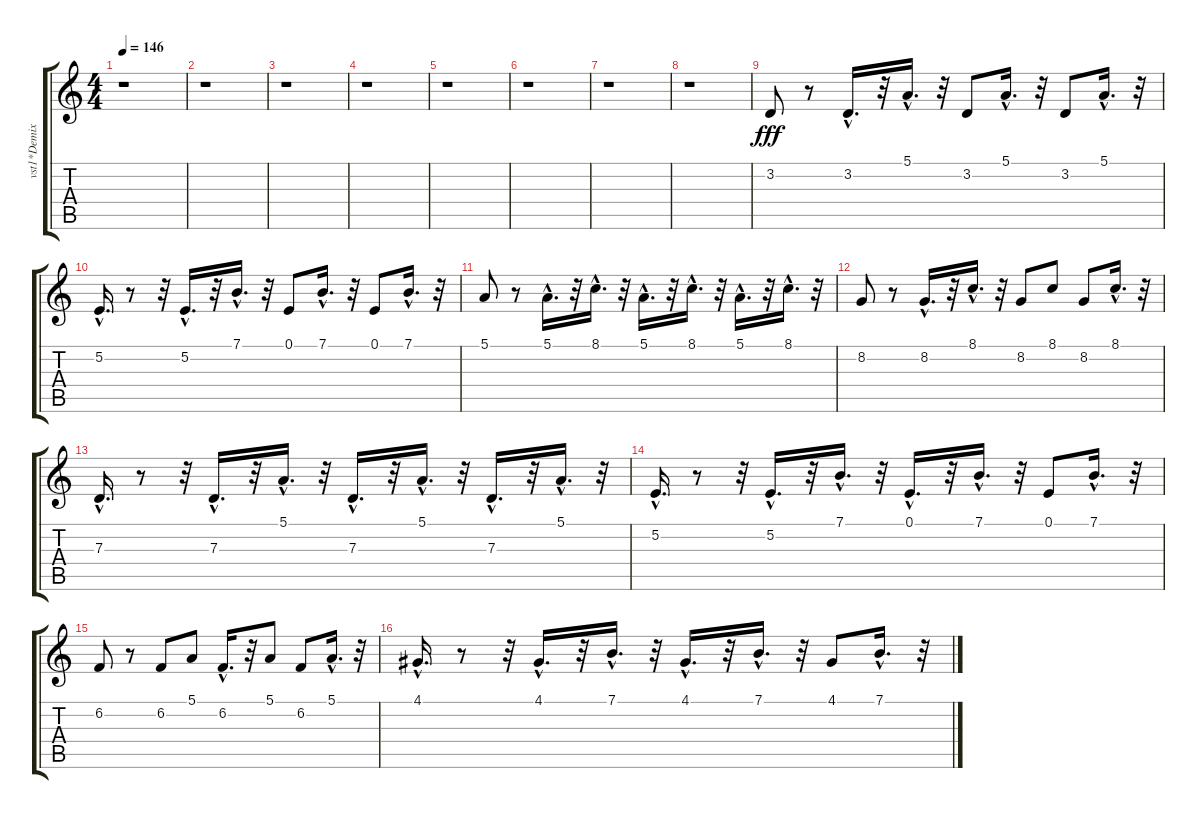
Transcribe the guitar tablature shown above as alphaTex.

\track ("vst1*Demixed 05" "vst1*Demix") {instrument oboe}
\staff {score tabs}
\tuning (E4 B3 G3 D3 A2 E2) {hide}
\ts (4 4)
\tempo 146
\clef g2
\ks c
r.1{dy fff} |
r.1 |
r.1 |
r.1 |
r.1 |
r.1 |
r.1 |
r.1 |
3.2.8 r.8 3.2{hac}.16{d} r.32 5.1{hac}.16{d} r.32 3.2.8 5.1{hac}.16{d} r.32 3.2.8 5.1{hac}.16{d} r.32 |
5.2{hac}.16{d} r.8 r.32 5.2{hac}.16{d} r.32 7.1{hac}.16{d} r.32 0.1.8 7.1{hac}.16{d} r.32 0.1.8 7.1{hac}.16{d} r.32 |
5.1.8 r.8 5.1{hac}.16{d} r.32 8.1{hac}.16{d} r.32 5.1{hac}.16{d} r.32 8.1{hac}.16{d} r.32 5.1{hac}.16{d} r.32 8.1{hac}.16{d} r.32 |
8.2.8 r.8 8.2{hac}.16{d} r.32 8.1{hac}.16{d} r.32 8.2.8 8.1.8 8.2.8 8.1{hac}.16{d} r.32 |
7.3{hac}.16{d} r.8 r.32 7.3{hac}.16{d} r.32 5.1{hac}.16{d} r.32 7.3{hac}.16{d} r.32 5.1{hac}.16{d} r.32 7.3{hac}.16{d} r.32 5.1{hac}.16{d} r.32 |
5.2{hac}.16{d} r.8 r.32 5.2{hac}.16{d} r.32 7.1{hac}.16{d} r.32 0.1{hac}.16{d} r.32 7.1{hac}.16{d} r.32 0.1.8 7.1{hac}.16{d} r.32 |
6.2.8 r.8 6.2.8 5.1.8 6.2{hac}.16{d} r.32 5.1.8 6.2.8 5.1{hac}.16{d} r.32 |
4.1{hac}.16{d} r.8 r.32 4.1{hac}.16{d} r.32 7.1{hac}.16{d} r.32 4.1{hac}.16{d} r.32 7.1{hac}.16{d} r.32 4.1.8 7.1{hac}.16{d} r.32
